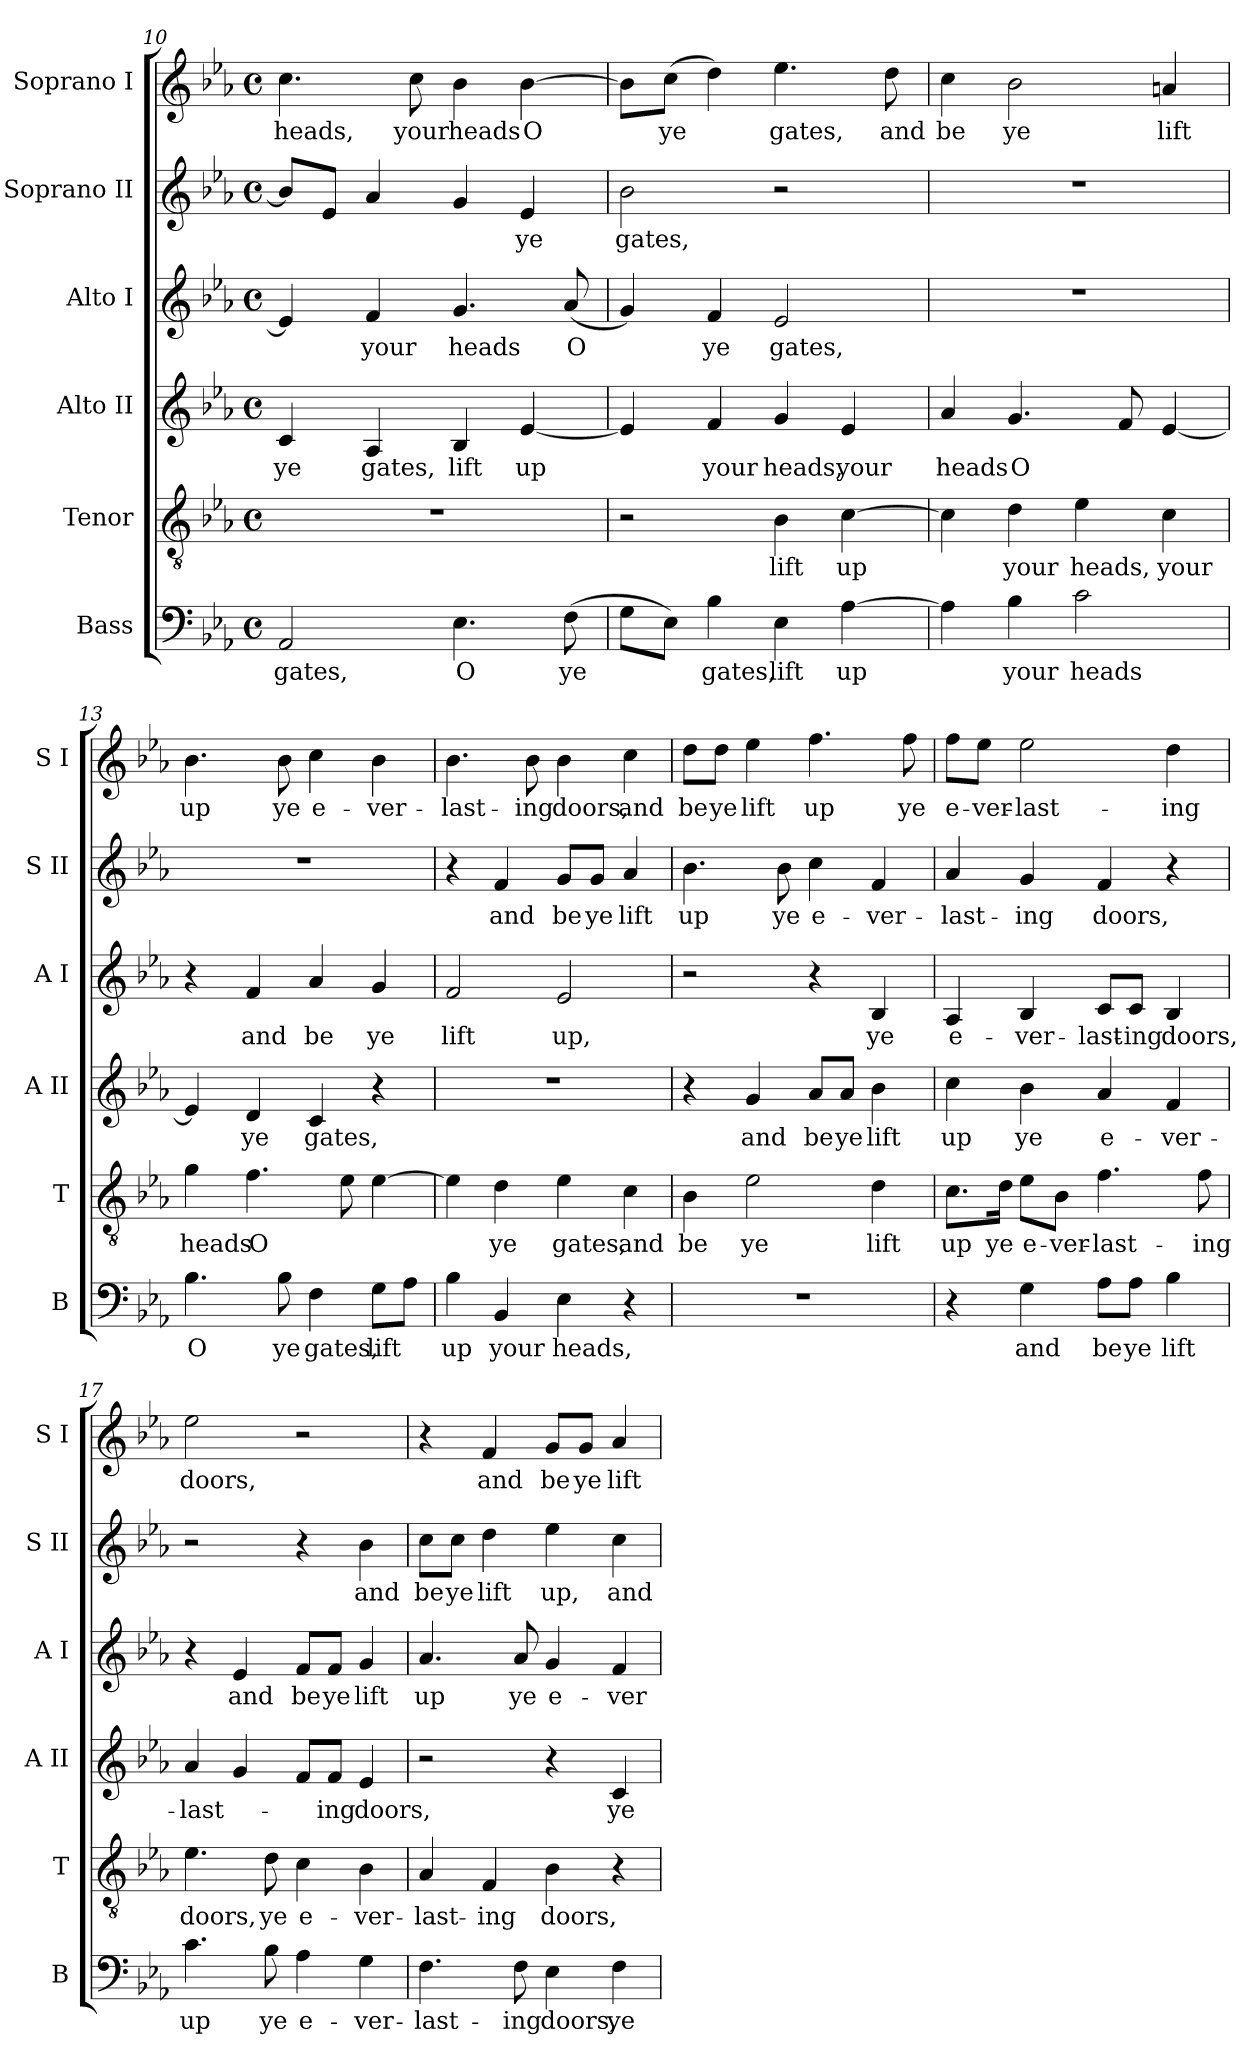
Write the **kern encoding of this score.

**kern	**text	**kern	**text	**kern	**text	**kern	**text	**kern	**text	**kern	**text
*part6	*part6	*part5	*part5	*part4	*part4	*part3	*part3	*part2	*part2	*part1	*part1
*staff6	*staff6	*staff5	*staff5	*staff4	*staff4	*staff3	*staff3	*staff2	*staff2	*staff1	*staff1
*I"Bass	*	*I"Tenor	*	*I"Alto II	*	*I"Alto I	*	*I"Soprano II	*	*I"Soprano I	*
*I'B	*	*I'T	*	*I'A II	*	*I'A I	*	*I'S II	*	*I'S I	*
*clefF4	*	*clefGv2	*	*clefG2	*	*clefG2	*	*clefG2	*	*clefG2	*
*ITrd7c12	*	*ITrd7c12	*	*	*	*	*	*	*	*	*
*k[b-e-a-]	*	*k[b-e-a-]	*	*k[b-e-a-]	*	*k[b-e-a-]	*	*k[b-e-a-]	*	*k[b-e-a-]	*
*E-:	*	*E-:	*	*E-:	*	*E-:	*	*E-:	*	*E-:	*
*M4/4	*	*M4/4	*	*M4/4	*	*M4/4	*	*M4/4	*	*M4/4	*
*met(c)	*	*met(c)	*	*met(c)	*	*met(c)	*	*met(c)	*	*met(c)	*
=10	=10	=10	=10	=10	=10	=10	=10	=10	=10	=10	=10
!	!LO:LY:b	!	!	!	!LO:LY:b	!	!	!	!	!	!LO:LY:b
2AAA-/	gates,	1r	.	4c/	ye	4e-/]	.	8b-/L]	.	4.cc\	heads,
.	.	.	.	.	.	.	.	8e-/J	.	.	.
!	!	!	!	!	!LO:LY:b	!	!LO:LY:b	!	!	!	!
.	.	.	.	4A-/	gates,	4f/	your	4a-/	.	.	.
!	!	!	!	!	!	!	!	!	!	!	!LO:LY:b
.	.	.	.	.	.	.	.	.	.	8cc\	your
!	!LO:LY:b	!	!	!	!LO:LY:b	!	!LO:LY:b	!	!	!	!LO:LY:b
4.EE-\	O	.	.	4B-/	lift	4.g/	heads	4g/	.	4b-\	heads
!	!	!	!	!	!LO:LY:b	!	!	!	!LO:LY:b	!	!LO:LY:b
.	.	.	.	[<4e-/	up	.	.	4e-/	ye	[>4b-\	O
!	!LO:LY:b	!	!	!	!	!	!LO:LY:b	!	!	!	!
(>8FF\	ye	.	.	.	.	(<8a-/	O	.	.	.	.
=11	=11	=11	=11	=11	=11	=11	=11	=11	=11	=11	=11
!	!	!	!	!	!	!	!	!	!LO:LY:b	!	!
8GG\L	.	2r	.	4e-/]	.	4g/)	.	2b-\	gates,	8b-\L]	.
!	!	!	!	!	!	!	!	!	!	!	!LO:LY:b
8EE-\J)	.	.	.	.	.	.	.	.	.	(>8cc\J	ye
!	!LO:LY:b	!	!	!	!LO:LY:b	!	!LO:LY:b	!	!	!	!
4BB-\	gates,	.	.	4f/	your	4f/	ye	.	.	4dd\)	.
!	!LO:LY:b	!	!LO:LY:b	!	!LO:LY:b	!	!LO:LY:b	!	!	!	!LO:LY:b
4EE-\	lift	4BB-\	lift	4g/	heads,	2e-/	gates,	2r	.	4.ee-\	gates,
!	!LO:LY:b	!	!LO:LY:b	!	!LO:LY:b	!	!	!	!	!	!
[>4AA-\	up	[>4C\	up	4e-/	your	.	.	.	.	.	.
!	!	!	!	!	!	!	!	!	!	!	!LO:LY:b
.	.	.	.	.	.	.	.	.	.	8dd\	and
=12	=12	=12	=12	=12	=12	=12	=12	=12	=12	=12	=12
!	!	!	!	!	!LO:LY:b	!	!	!	!	!	!LO:LY:b
4AA-\]	.	4C\]	.	4a-/	heads	1r	.	1r	.	4cc\	be
!	!LO:LY:b	!	!LO:LY:b	!	!LO:LY:b	!	!	!	!	!	!LO:LY:b
4BB-\	your	4D\	your	4.g/	O	.	.	.	.	2b-\	ye
!	!LO:LY:b	!	!LO:LY:b	!	!	!	!	!	!	!	!
2C\	heads	4E-\	heads,	.	.	.	.	.	.	.	.
.	.	.	.	8f/	.	.	.	.	.	.	.
!	!	!	!LO:LY:b	!	!	!	!	!	!	!	!LO:LY:b
.	.	4C\	your	[<4e-/	.	.	.	.	.	4an/	lift
!!LO:LB:g=z
=13	=13	=13	=13	=13	=13	=13	=13	=13	=13	=13	=13
!	!LO:LY:b	!	!LO:LY:b	!	!	!	!	!	!	!	!LO:LY:b
4.BB-\	O	4G\	heads	4e-/]	.	4r	.	1r	.	4.b-\	up
!	!	!	!LO:LY:b	!	!LO:LY:b	!	!LO:LY:b	!	!	!	!
.	.	4.F\	O	4d/	ye	4f/	and	.	.	.	.
!	!LO:LY:b	!	!	!	!	!	!	!	!	!	!LO:LY:b
8BB-\	ye	.	.	.	.	.	.	.	.	8b-\	ye
!	!LO:LY:b	!	!	!	!LO:LY:b	!	!LO:LY:b	!	!	!	!LO:LY:b
4FF\	gates,	.	.	4c/	gates,	4a-/	be	.	.	4cc\	e-
.	.	8E-\	.	.	.	.	.	.	.	.	.
!	!LO:LY:b	!	!	!	!	!	!LO:LY:b	!	!	!	!LO:LY:b
8GG\L	lift	[>4E-\	.	4r	.	4g/	ye	.	.	4b-\	-ver-
8AA-\J	.	.	.	.	.	.	.	.	.	.	.
=14	=14	=14	=14	=14	=14	=14	=14	=14	=14	=14	=14
!	!LO:LY:b	!	!	!	!	!	!LO:LY:b	!	!	!	!LO:LY:b
4BB-\	up	4E-\]	.	1r	.	2f/	lift	4r	.	4.b-\	-last-
!	!LO:LY:b	!	!LO:LY:b	!	!	!	!	!	!LO:LY:b	!	!
4BBB-/	your	4D\	ye	.	.	.	.	4f/	and	.	.
!	!	!	!	!	!	!	!	!	!	!	!LO:LY:b
.	.	.	.	.	.	.	.	.	.	8b-\	-ing
!	!LO:LY:b	!	!LO:LY:b	!	!	!	!LO:LY:b	!	!LO:LY:b	!	!LO:LY:b
4EE-\	heads,	4E-\	gates,	.	.	2e-/	up,	8g/L	be	4b-\	doors,
!	!	!	!	!	!	!	!	!	!LO:LY:b	!	!
.	.	.	.	.	.	.	.	8g/J	ye	.	.
!	!	!	!LO:LY:b	!	!	!	!	!	!LO:LY:b	!	!LO:LY:b
4r	.	4C\	and	.	.	.	.	4a-/	lift	4cc\	and
=15	=15	=15	=15	=15	=15	=15	=15	=15	=15	=15	=15
!	!	!	!LO:LY:b	!	!	!	!	!	!LO:LY:b	!	!LO:LY:b
1r	.	4BB-\	be	4r	.	2r	.	4.b-\	up	8dd\L	be
!	!	!	!	!	!	!	!	!	!	!	!LO:LY:b
.	.	.	.	.	.	.	.	.	.	8dd\J	ye
!	!	!	!LO:LY:b	!	!LO:LY:b	!	!	!	!	!	!LO:LY:b
.	.	2E-\	ye	4g/	and	.	.	.	.	4ee-\	lift
!	!	!	!	!	!	!	!	!	!LO:LY:b	!	!
.	.	.	.	.	.	.	.	8b-\	ye	.	.
!	!	!	!	!	!LO:LY:b	!	!	!	!LO:LY:b	!	!LO:LY:b
.	.	.	.	8a-/L	be	4r	.	4cc\	e-	4.ff\	up
!	!	!	!	!	!LO:LY:b	!	!	!	!	!	!
.	.	.	.	8a-/J	ye	.	.	.	.	.	.
!	!	!	!LO:LY:b	!	!LO:LY:b	!	!LO:LY:b	!	!LO:LY:b	!	!
.	.	4D\	lift	4b-\	lift	4B-/	ye	4f/	-ver-	.	.
!	!	!	!	!	!	!	!	!	!	!	!LO:LY:b
.	.	.	.	.	.	.	.	.	.	8ff\	ye
=16	=16	=16	=16	=16	=16	=16	=16	=16	=16	=16	=16
!	!	!	!LO:LY:b	!	!LO:LY:b	!	!LO:LY:b	!	!LO:LY:b	!	!LO:LY:b
4r	.	8.C\L	up	4cc\	up	4A-/	e-	4a-/	-last-	8ff\L	e-
!	!	!	!	!	!	!	!	!	!	!	!LO:LY:b
.	.	.	.	.	.	.	.	.	.	8ee-\J	-ver-
!	!	!	!LO:LY:b	!	!	!	!	!	!	!	!
.	.	16D\Jk	ye	.	.	.	.	.	.	.	.
!	!LO:LY:b	!	!LO:LY:b	!	!LO:LY:b	!	!LO:LY:b	!	!LO:LY:b	!	!LO:LY:b
4GG\	and	8E-\L	e-	4b-\	ye	4B-/	-ver-	4g/	-ing	2ee-\	-last-
!	!	!	!LO:LY:b	!	!	!	!	!	!	!	!
.	.	8BB-\J	-ver-	.	.	.	.	.	.	.	.
!	!LO:LY:b	!	!LO:LY:b	!	!LO:LY:b	!	!LO:LY:b	!	!LO:LY:b	!	!
8AA-\L	be	4.F\	-last-	4a-/	e-	8c/L	-last-	4f/	doors,	.	.
!	!LO:LY:b	!	!	!	!	!	!LO:LY:b	!	!	!	!
8AA-\J	ye	.	.	.	.	8c/J	-ing	.	.	.	.
!	!LO:LY:b	!	!	!	!LO:LY:b	!	!LO:LY:b	!	!	!	!LO:LY:b
4BB-\	lift	.	.	4f/	-ver-	4B-/	doors,	4r	.	4dd\	-ing
!	!	!	!LO:LY:b	!	!	!	!	!	!	!	!
.	.	8F\	-ing	.	.	.	.	.	.	.	.
!!LO:PB:g=z
=17	=17	=17	=17	=17	=17	=17	=17	=17	=17	=17	=17
!	!LO:LY:b	!	!LO:LY:b	!	!LO:LY:b	!	!	!	!	!	!LO:LY:b
4.C\	up	4.E-\	doors,	4a-/	-last-	4r	.	2r	.	2ee-\	doors,
!	!	!	!	!	!	!	!LO:LY:b	!	!	!	!
.	.	.	.	4g/	.	4e-/	and	.	.	.	.
!	!LO:LY:b	!	!LO:LY:b	!	!	!	!	!	!	!	!
8BB-\	ye	8D\	ye	.	.	.	.	.	.	.	.
!	!LO:LY:b	!	!LO:LY:b	!	!	!	!LO:LY:b	!	!	!	!
4AA-\	e-	4C\	e-	8f/L	.	8f/L	be	4r	.	2r	.
!	!	!	!	!	!LO:LY:b	!	!LO:LY:b	!	!	!	!
.	.	.	.	8f/J	-ing	8f/J	ye	.	.	.	.
!	!LO:LY:b	!	!LO:LY:b	!	!LO:LY:b	!	!LO:LY:b	!	!LO:LY:b	!	!
4GG\	-ver-	4BB-\	-ver-	4e-/	doors,	4g/	lift	4b-\	and	.	.
=18	=18	=18	=18	=18	=18	=18	=18	=18	=18	=18	=18
!	!LO:LY:b	!	!LO:LY:b	!	!	!	!LO:LY:b	!	!LO:LY:b	!	!
4.FF\	-last-	4AA-/	-last-	2r	.	4.a-/	up	8cc\L	be	4r	.
!	!	!	!	!	!	!	!	!	!LO:LY:b	!	!
.	.	.	.	.	.	.	.	8cc\J	ye	.	.
!	!	!	!LO:LY:b	!	!	!	!	!	!LO:LY:b	!	!LO:LY:b
.	.	4FF/	-ing	.	.	.	.	4dd\	lift	4f/	and
!	!LO:LY:b	!	!	!	!	!	!LO:LY:b	!	!	!	!
8FF\	-ing	.	.	.	.	8a-/	ye	.	.	.	.
!	!LO:LY:b	!	!LO:LY:b	!	!	!	!LO:LY:b	!	!LO:LY:b	!	!LO:LY:b
4EE-\	doors,	4BB-\	doors,	4r	.	4g/	e-	4ee-\	up,	8g/L	be
!	!	!	!	!	!	!	!	!	!	!	!LO:LY:b
.	.	.	.	.	.	.	.	.	.	8g/J	ye
!	!LO:LY:b	!	!	!	!LO:LY:b	!	!LO:LY:b	!	!LO:LY:b	!	!LO:LY:b
4FF\	ye	4r	.	4c/	ye	4f/	-ver-	4cc\	and	4a-/	lift
=	=	=	=	=	=	=	=	=	=	=	=
*-	*-	*-	*-	*-	*-	*-	*-	*-	*-	*-	*-
